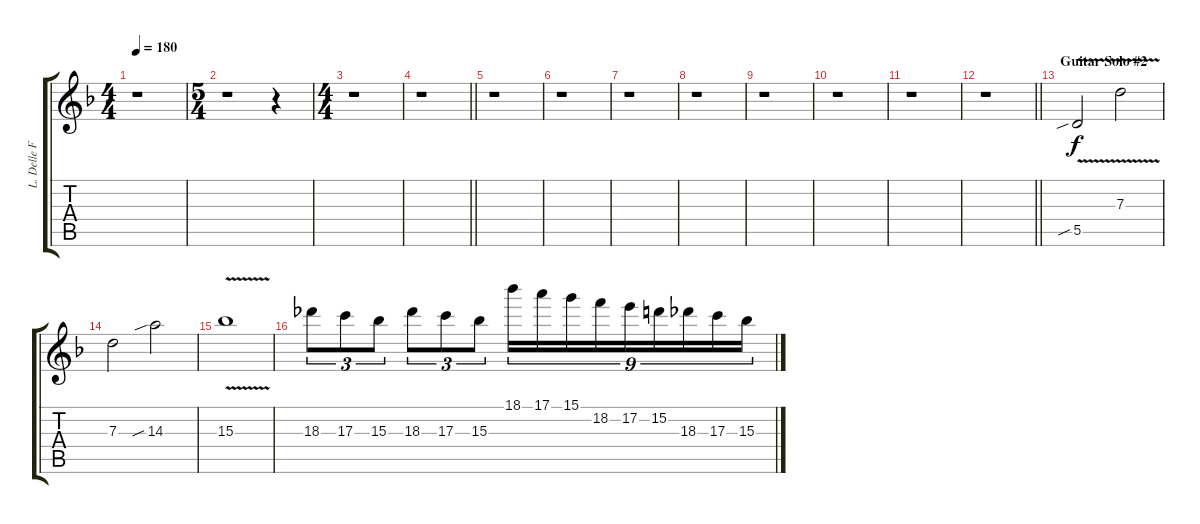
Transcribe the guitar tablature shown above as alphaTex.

\track ("L. Delle Fave (Guitar Lead)" "L. Delle F") {instrument overdrivenguitar}
\staff {score tabs}
\tuning (E4 B3 G3 D3 A2 E2) {hide}
\ts (4 4)
\tempo 180
\clef g2
\ks dminor
r.1{dy f} |
\ts (5 4)
r.1 r.4 |
\ts (4 4)
r.1 |
\barLineRight lightlight
r.1 |
r.1 |
r.1 |
r.1 |
r.1 |
r.1 |
r.1 |
r.1 |
\barLineRight lightlight
r.1 |
\section ("" "Guitar Solo #2")
5.5{v sib}.2 7.3{v}.2 |
7.3.2 14.3{sib}.2 |
15.3{v}.1 |
18.3.8{tu (3 2)} 17.3.8{tu (3 2)} 15.3.8{tu (3 2)} 18.3.8{tu (3 2)} 17.3.8{tu (3 2)} 15.3.8{tu (3 2)} 18.1.16{tu (9 8)} 17.1.16{tu (9 8)} 15.1.16{tu (9 8)} 18.2.16{tu (9 8)} 17.2.16{tu (9 8)} 15.2.16{tu (9 8)} 18.3.16{tu (9 8)} 17.3.16{tu (9 8)} 15.3.16{tu (9 8)}
